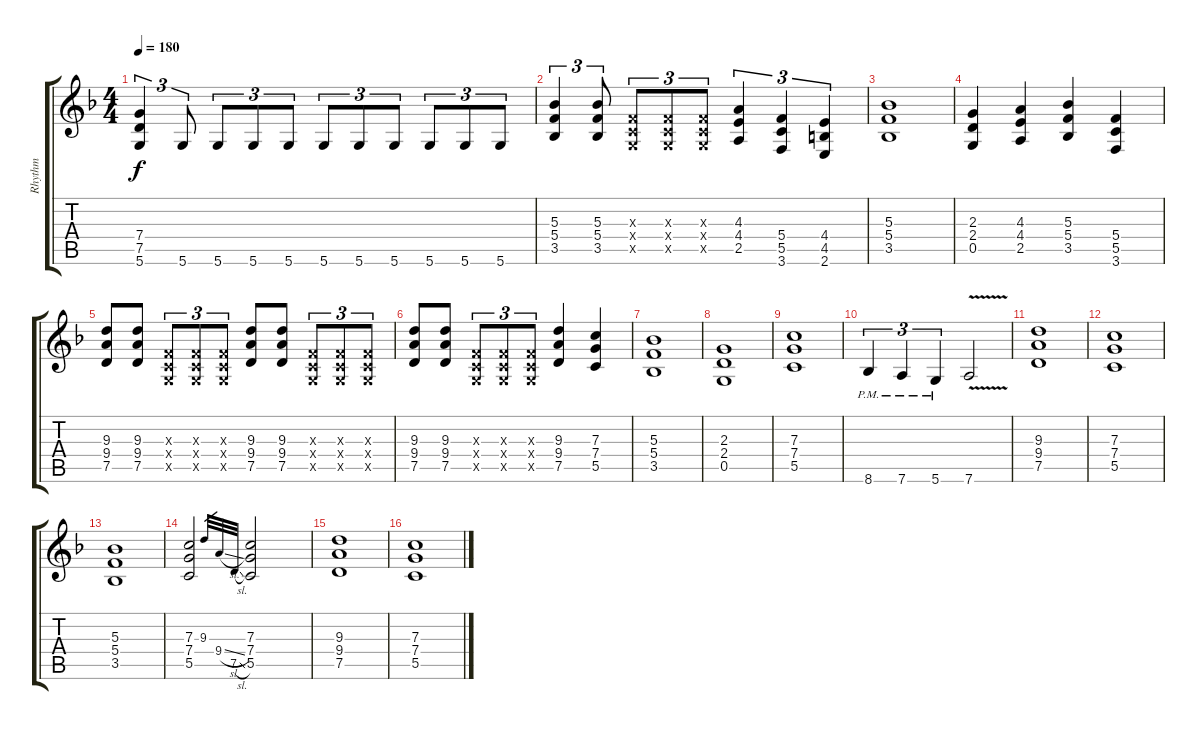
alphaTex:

\track ("Rhythm" "Rhythm") {instrument distortionguitar}
\staff {score tabs}
\tuning (D4 A3 F3 C3 G2 D2) {hide}
\ts (4 4)
\tempo 180
\clef g2
\ks dminor
(7.4 7.5 5.6).4{tu (3 2) dy f} 5.6.8{tu (3 2)} 5.6.8{tu (3 2)} 5.6.8{tu (3 2)} 5.6.8{tu (3 2)} 5.6.8{tu (3 2)} 5.6.8{tu (3 2)} 5.6.8{tu (3 2)} 5.6.8{tu (3 2)} 5.6.8{tu (3 2)} 5.6.8{tu (3 2)} |
(5.3 5.4 3.5).4{tu (3 2)} (5.3 5.4 3.5).8{tu (3 2)} (0.3{x} 0.4{x} 0.5{x}).8{tu (3 2)} (0.3{x} 0.4{x} 0.5{x}).8{tu (3 2)} (0.3{x} 0.4{x} 0.5{x}).8{tu (3 2)} (4.3 4.4 2.5).4{tu (3 2)} (5.4 5.5 3.6).4{tu (3 2)} (4.4 4.5 2.6).4{tu (3 2)} |
(5.3 5.4 3.5).1 |
(2.3 2.4 0.5).4 (4.3 4.4 2.5).4 (5.3 5.4 3.5).4 (5.4 5.5 3.6).4 |
(9.3 9.4 7.5).8 (9.3 9.4 7.5).8 (0.3{x} 0.4{x} 0.5{x}).8{tu (3 2)} (0.3{x} 0.4{x} 0.5{x}).8{tu (3 2)} (0.3{x} 0.4{x} 0.5{x}).8{tu (3 2)} (9.3 9.4 7.5).8 (9.3 9.4 7.5).8 (0.3{x} 0.4{x} 0.5{x}).8{tu (3 2)} (0.3{x} 0.4{x} 0.5{x}).8{tu (3 2)} (0.3{x} 0.4{x} 0.5{x}).8{tu (3 2)} |
(9.3 9.4 7.5).8 (9.3 9.4 7.5).8 (0.3{x} 0.4{x} 0.5{x}).8{tu (3 2)} (0.3{x} 0.4{x} 0.5{x}).8{tu (3 2)} (0.3{x} 0.4{x} 0.5{x}).8{tu (3 2)} (9.3 9.4 7.5).4 (7.3 7.4 5.5).4 |
(5.3 5.4 3.5).1 |
(2.3 2.4 0.5).1 |
(7.3 7.4 5.5).1 |
8.6{pm}.4{tu (3 2)} 7.6{pm}.4{tu (3 2)} 5.6{pm}.4{tu (3 2)} 7.6{v}.2 |
(9.3 9.4 7.5).1 |
(7.3 7.4 5.5).1 |
(5.3 5.4 3.5).1 |
(7.3 7.4 5.5).2 9.3.32{gr} 9.4{sl}.32{gr} 7.5{sl}.32{gr} (7.3 7.4 5.5).2 |
(9.3 9.4 7.5).1 |
(7.3 7.4 5.5).1
